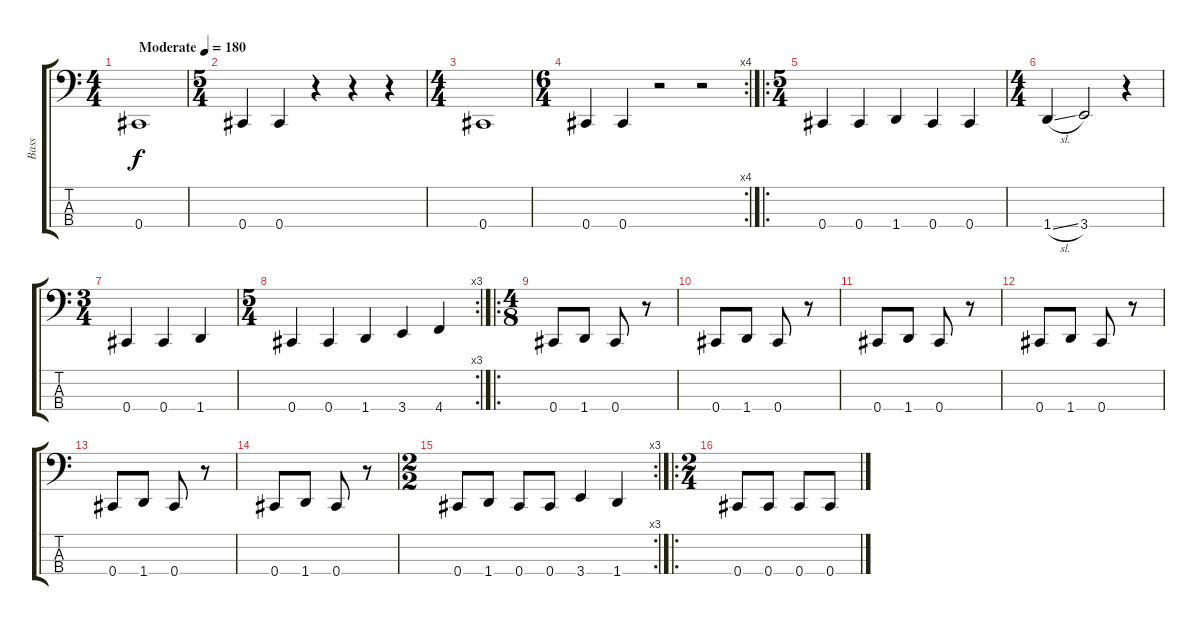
\track ("Bass" "Bass") {instrument electricbassfinger}
\staff {score tabs}
\tuning (E2 B1 Gb1 Db1) {hide}
\ts (4 4)
\tempo (180 "Moderate")
\clef f4
\ks c
0.4.1{dy f instrument electricbassfinger} |
\ts (5 4)
0.4.4 0.4.4 r.4 r.4 r.4 |
\ts (4 4)
0.4.1 |
\rc 4
\ts (6 4)
0.4.4 0.4.4 r.2 r.2 |
\ro
\ts (5 4)
0.4.4 0.4.4 1.4.4 0.4.4 0.4.4 |
\ts (4 4)
1.4{sl}.4 3.4.2 r.4 |
\ts (3 4)
0.4.4 0.4.4 1.4.4 |
\rc 3
\ts (5 4)
0.4.4 0.4.4 1.4.4 3.4.4 4.4.4 |
\ro
\ts (4 8)
0.4.8 1.4.8 0.4.8 r.8 |
0.4.8 1.4.8 0.4.8 r.8 |
0.4.8 1.4.8 0.4.8 r.8 |
0.4.8 1.4.8 0.4.8 r.8 |
0.4.8 1.4.8 0.4.8 r.8 |
0.4.8 1.4.8 0.4.8 r.8 |
\rc 3
\ts (2 2)
0.4.8 1.4.8 0.4.8 0.4.8 3.4.4 1.4.4 |
\ro
\ts (2 4)
0.4.8 0.4.8 0.4.8 0.4.8
